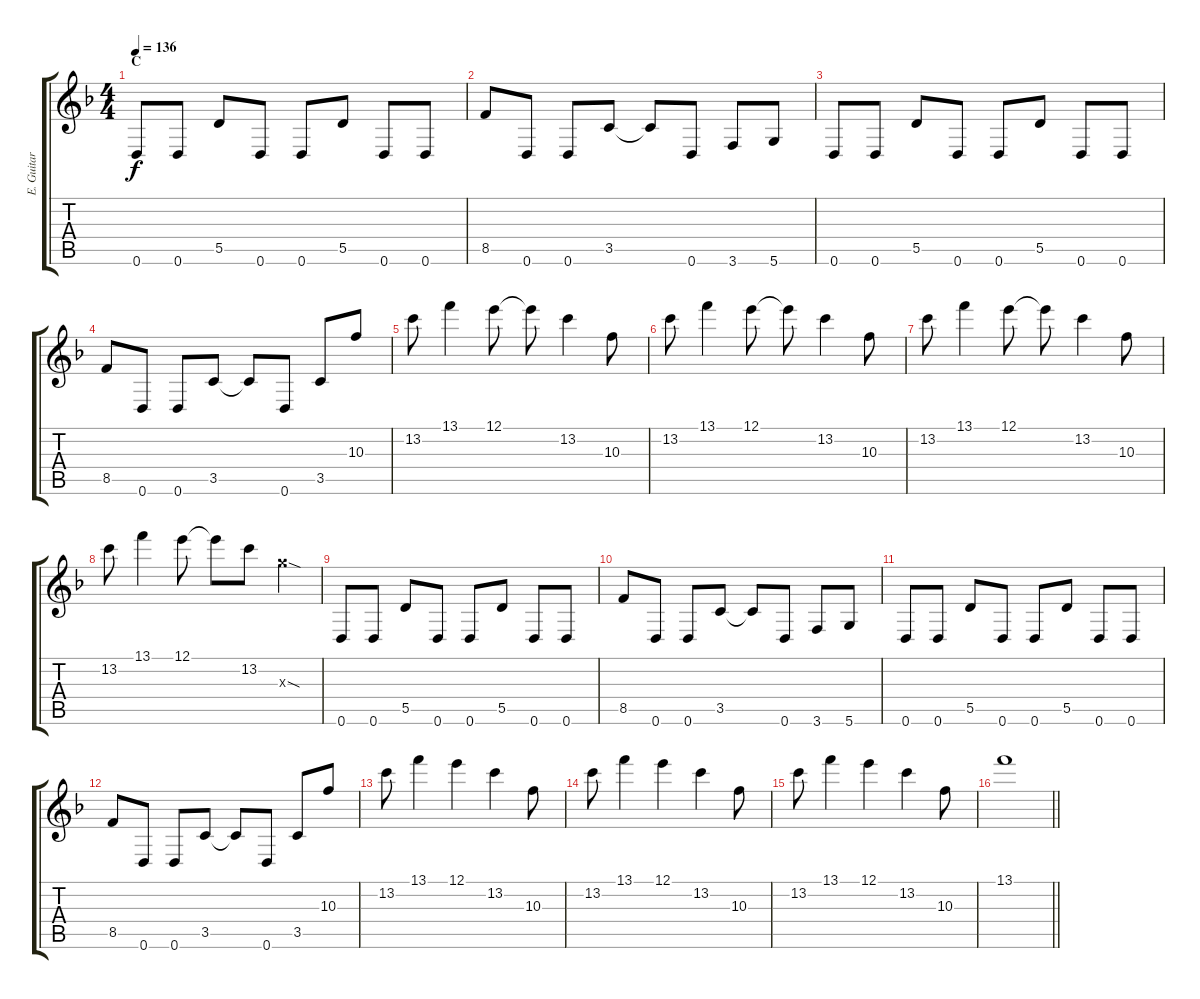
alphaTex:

\track ("E. Guitar II" "E. Guitar ") {instrument distortionguitar}
\staff {score tabs}
\tuning (E4 B3 G3 D3 A2 D2) {hide}
\ts (4 4)
\section ("" "C")
\tempo 136
\clef g2
\ks dminor
0.6.8{dy f} 0.6.8 5.5.8 0.6.8 0.6.8 5.5.8 0.6.8 0.6.8 |
8.5.8 0.6.8 0.6.8 3.5.8 3.5{t}.8 0.6.8 3.6.8 5.6.8 |
0.6.8 0.6.8 5.5.8 0.6.8 0.6.8 5.5.8 0.6.8 0.6.8 |
8.5.8 0.6.8 0.6.8 3.5.8 3.5{t}.8 0.6.8 3.5.8 10.3.8 |
13.2.8 13.1.4 12.1.8 12.1{t}.8 13.2.4 10.3.8 |
13.2.8 13.1.4 12.1.8 12.1{t}.8 13.2.4 10.3.8 |
13.2.8 13.1.4 12.1.8 12.1{t}.8 13.2.4 10.3.8 |
13.2.8 13.1.4 12.1.8 12.1{t}.8 13.2.8 12.3{sod x}.4 |
0.6.8 0.6.8 5.5.8 0.6.8 0.6.8 5.5.8 0.6.8 0.6.8 |
8.5.8 0.6.8 0.6.8 3.5.8 3.5{t}.8 0.6.8 3.6.8 5.6.8 |
0.6.8 0.6.8 5.5.8 0.6.8 0.6.8 5.5.8 0.6.8 0.6.8 |
8.5.8 0.6.8 0.6.8 3.5.8 3.5{t}.8 0.6.8 3.5.8 10.3.8 |
13.2.8 13.1.4 12.1.4 13.2.4 10.3.8 |
13.2.8 13.1.4 12.1.4 13.2.4 10.3.8 |
13.2.8 13.1.4 12.1.4 13.2.4 10.3.8 |
\barLineRight lightlight
13.1.1
